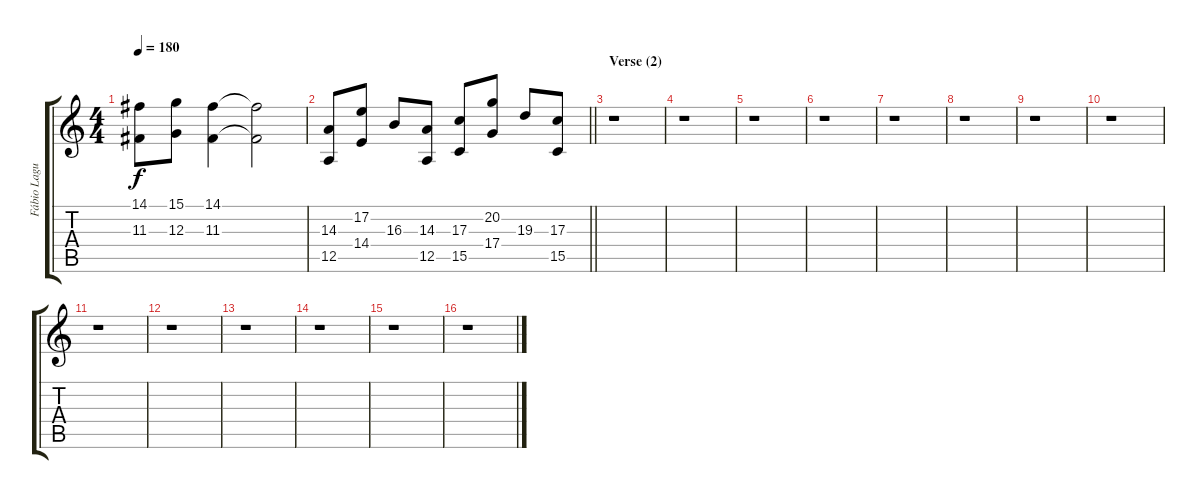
\track ("Fábio Laguna" "Fábio Lagu") {instrument stringensemble1}
\staff {score tabs}
\tuning (E4 B3 G3 D3 A2 E2) {hide}
\ts (4 4)
\tempo 180
\clef g2
\ks c
(14.1 11.3).8{dy f} (15.1 12.3).8 (14.1 11.3).4 (14.1{t} 11.3{t}).2 |
\barLineRight lightlight
(14.3 12.5).8 (17.2 14.4).8 16.3.8 (14.3 12.5).8 (17.3 15.5).8 (20.2 17.4).8 19.3.8 (17.3 15.5).8 |
\section ("" "Verse (2)")
r.1 |
r.1 |
r.1 |
r.1 |
r.1 |
r.1 |
r.1 |
r.1 |
r.1 |
r.1 |
r.1 |
r.1 |
r.1 |
r.1
